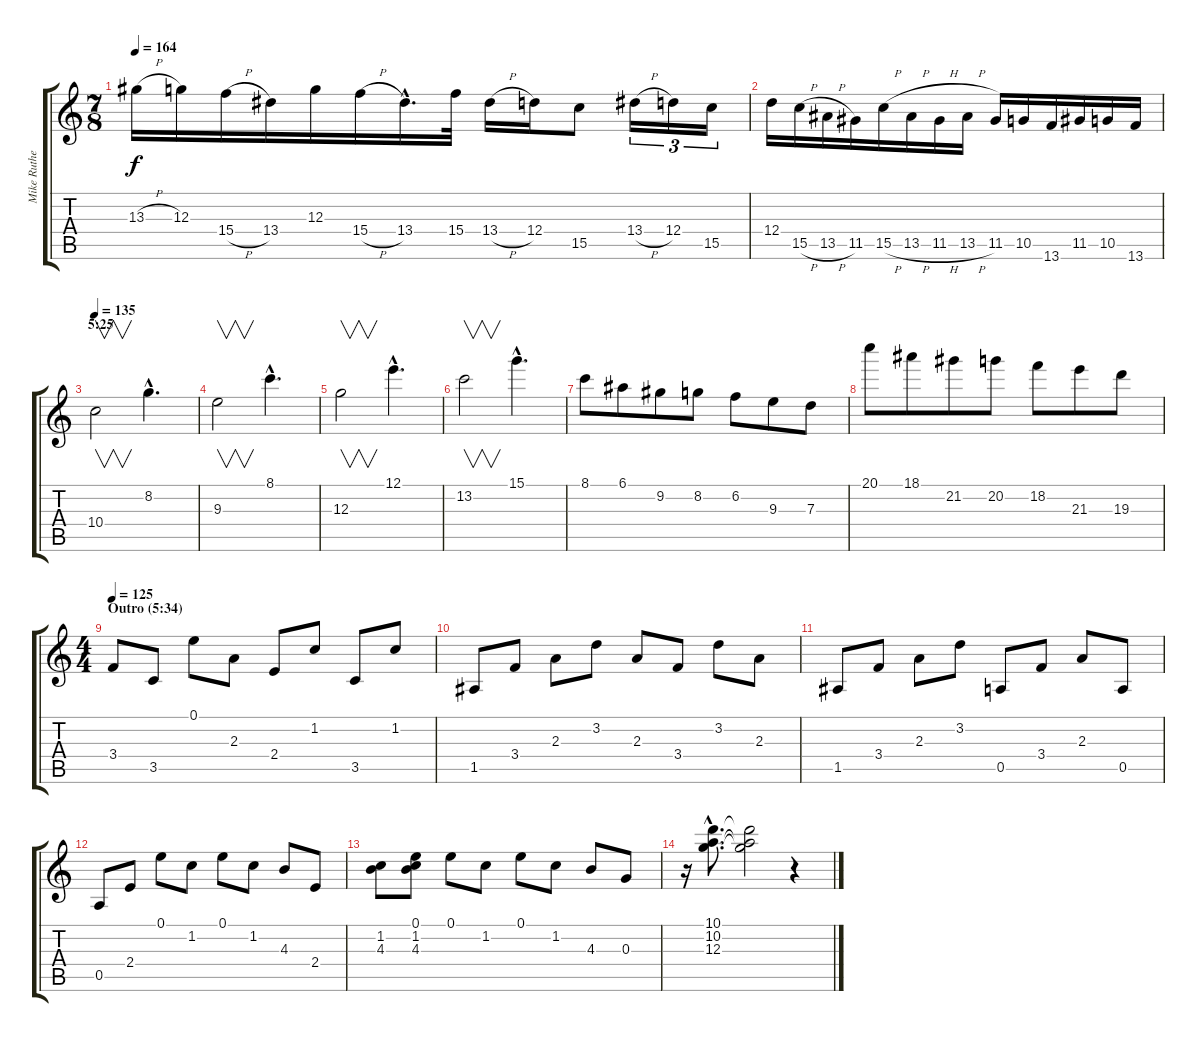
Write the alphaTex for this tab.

\track ("Mike Rutherford (guitar 1)" "Mike Ruthe") {instrument electricguitarclean}
\staff {score tabs}
\tuning (E4 B3 G3 D3 A2 E2) {hide}
\ts (7 8)
\tempo 164
\clef g2
\ks c
13.3{h}.16{dy f} 12.3.16 15.4{h}.16 13.4.16 12.3.16 15.4{h}.16 13.4{hac}.16{d} 15.4.32 13.4{h}.16 12.4.16 15.5.8 13.4{h}.16{tu (3 2)} 12.4.16{tu (3 2)} 15.5.16{tu (3 2)} |
12.4.16 15.5{h}.16 13.5{h}.16 11.5.16 15.5{h}.16 13.5{h}.16 11.5{h}.16 13.5{h}.16 11.5.16 10.5.16 13.6.16 11.5.16 10.5.16 13.6.16 |
\section ("" "5:25")
\tempo 135
10.4.2{v} 8.2{hac}.4{d} |
9.3.2{v} 8.1{hac}.4{d} |
12.3.2{v} 12.1{hac}.4{d} |
13.2.2{v} 15.1{hac}.4{d} |
8.1.8 6.1.8 9.2.8 8.2.8 6.2.8 9.3.8 7.3.8 |
20.1.8 18.1.8 21.2.8 20.2.8 18.2.8 21.3.8 19.3.8 |
\ts (4 4)
\section ("" "Outro (5:34)")
\tempo 125
3.4.8 3.5.8 0.1.8 2.3.8 2.4.8 1.2.8 3.5.8 1.2.8 |
1.5.8 3.4.8 2.3.8 3.2.8 2.3.8 3.4.8 3.2.8 2.3.8 |
1.5.8 3.4.8 2.3.8 3.2.8 0.5.8 3.4.8 2.3.8 0.5.8 |
0.5.8 2.4.8 0.1.8 1.2.8 0.1.8 1.2.8 4.3.8 2.4.8 |
(1.2 4.3).8 (0.1 1.2 4.3).8 0.1.8 1.2.8 0.1.8 1.2.8 4.3.8 0.3.8 |
r.16 (10.1{hac} 10.2{hac} 12.3{hac}).8{d} (10.1{t} 10.2{t} 12.3{t}).2 r.4
